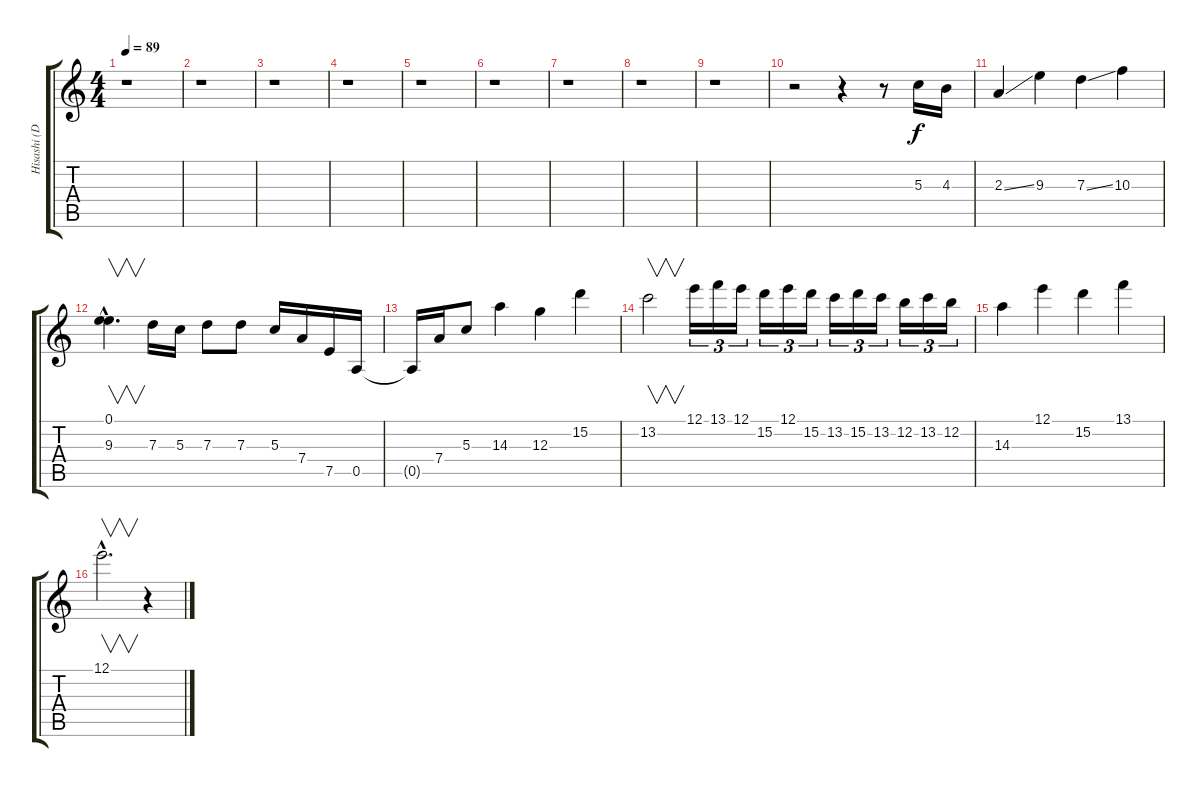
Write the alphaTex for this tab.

\track ("Hisashi (Disto Gtr)" "Hisashi (D") {instrument distortionguitar}
\staff {score tabs}
\tuning (E4 B3 G3 D3 A2 E2) {hide}
\ts (4 4)
\tempo 89
\clef g2
\ks c
r.1{dy f instrument distortionguitar} |
r.1 |
r.1 |
r.1 |
r.1 |
r.1 |
r.1 |
r.1 |
r.1 |
r.2 r.4 r.8 5.3.16 4.3.16 |
2.3{ss}.4 9.3.4 7.3{ss}.4 10.3.4 |
(0.1{hac} 9.3{hac}).4{v d} 7.3.16 5.3.16 7.3.8 7.3.8 5.3.16 7.4.16 7.5.16 0.5.16 |
0.5{t}.16 7.4.16 5.3.8 14.3.4 12.3.4 15.2.4 |
13.2.2{v} 12.1.16{tu (3 2)} 13.1.16{tu (3 2)} 12.1.16{tu (3 2)} 15.2.16{tu (3 2)} 12.1.16{tu (3 2)} 15.2.16{tu (3 2)} 13.2.16{tu (3 2)} 15.2.16{tu (3 2)} 13.2.16{tu (3 2)} 12.2.16{tu (3 2)} 13.2.16{tu (3 2)} 12.2.16{tu (3 2)} |
14.3.4 12.1.4 15.2.4 13.1.4 |
12.1{hac}.2{v d} r.4
